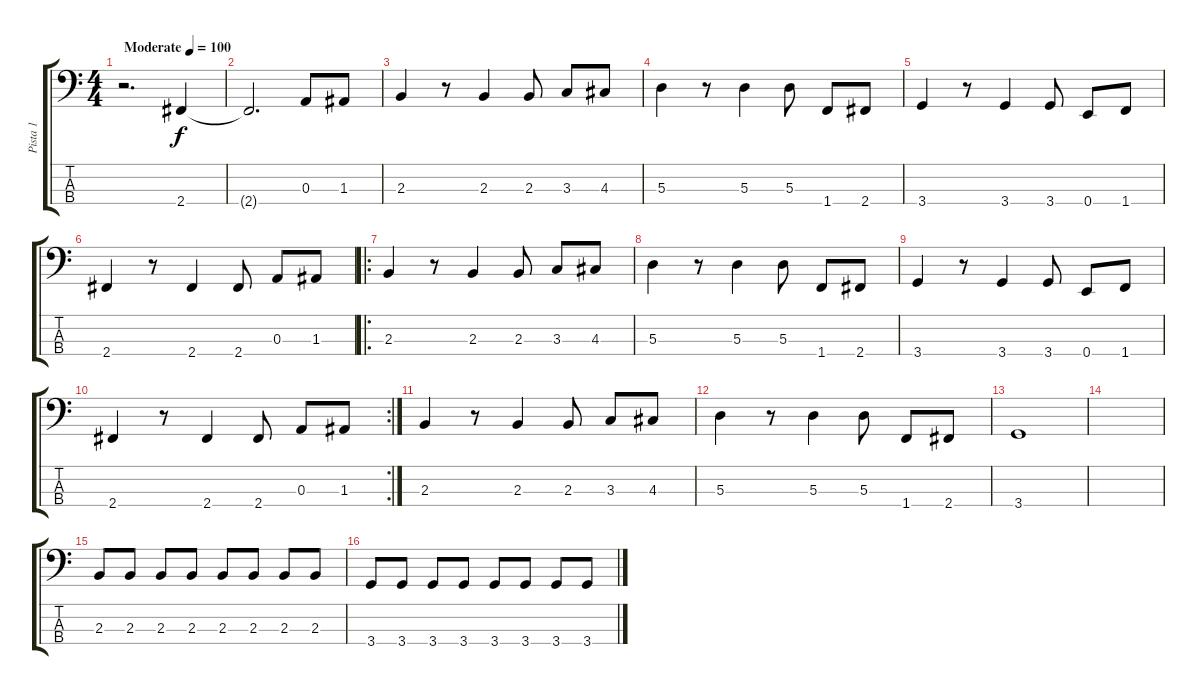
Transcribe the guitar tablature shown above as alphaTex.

\track ("Pista 1" "Pista 1") {instrument electricbassfinger}
\staff {score tabs}
\tuning (G2 D2 A1 E1) {hide}
\ts (4 4)
\tempo (100 "Moderate")
\clef f4
\ks c
r.2{d dy f instrument electricbassfinger} 2.4.4 |
2.4{t}.2{d} 0.3.8 1.3.8 |
2.3.4 r.8 2.3.4 2.3.8 3.3.8 4.3.8 |
5.3.4 r.8 5.3.4 5.3.8 1.4.8 2.4.8 |
3.4.4 r.8 3.4.4 3.4.8 0.4.8 1.4.8 |
2.4.4 r.8 2.4.4 2.4.8 0.3.8 1.3.8 |
\ro
2.3.4 r.8 2.3.4 2.3.8 3.3.8 4.3.8 |
5.3.4 r.8 5.3.4 5.3.8 1.4.8 2.4.8 |
3.4.4 r.8 3.4.4 3.4.8 0.4.8 1.4.8 |
\rc 2
2.4.4 r.8 2.4.4 2.4.8 0.3.8 1.3.8 |
2.3.4 r.8 2.3.4 2.3.8 3.3.8 4.3.8 |
5.3.4 r.8 5.3.4 5.3.8 1.4.8 2.4.8 |
3.4.1 |
|
2.3.8 2.3.8 2.3.8 2.3.8 2.3.8 2.3.8 2.3.8 2.3.8 |
3.4.8 3.4.8 3.4.8 3.4.8 3.4.8 3.4.8 3.4.8 3.4.8
